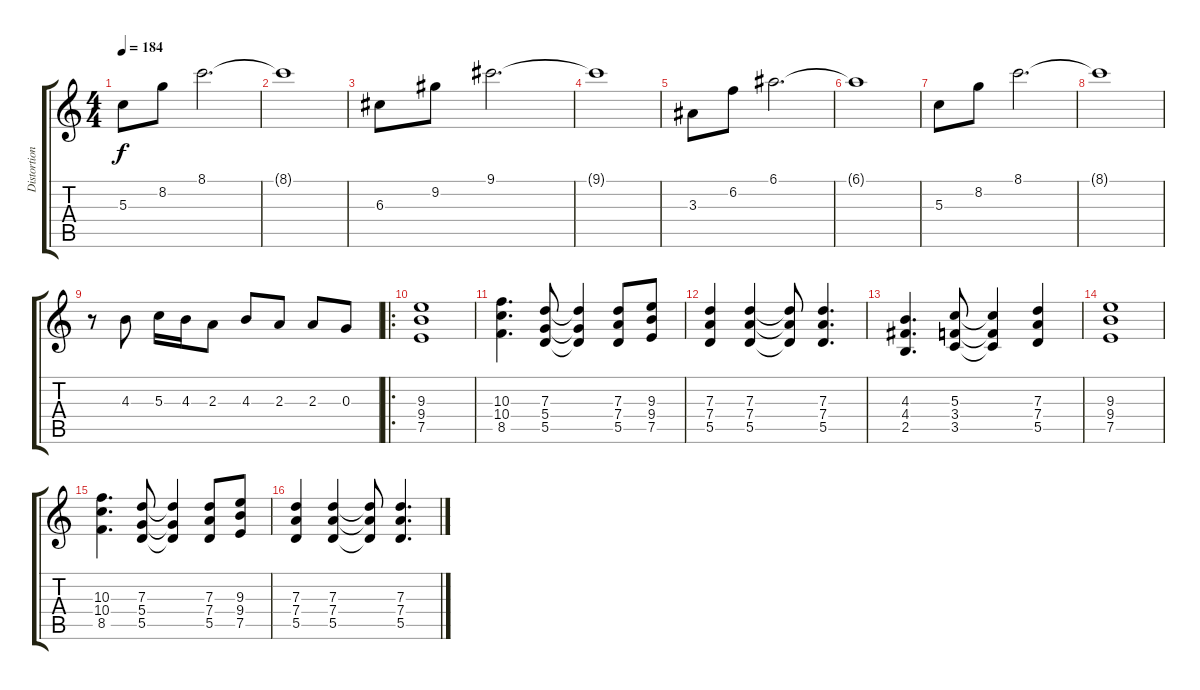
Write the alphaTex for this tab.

\track ("Distortion Guitar" "Distortion") {instrument distortionguitar}
\staff {score tabs}
\tuning (E4 B3 G3 D3 A2 E2) {hide}
\ts (4 4)
\tempo 184
\clef g2
\ks c
5.3.8{dy f} 8.2.8 8.1.2{d} |
8.1{t}.1 |
6.3.8 9.2.8 9.1.2{d} |
9.1{t}.1 |
3.3.8 6.2.8 6.1.2{d} |
6.1{t}.1 |
5.3.8 8.2.8 8.1.2{d} |
8.1{t}.1 |
r.8 4.3.8 5.3.16 4.3.16 2.3.8 4.3.8 2.3.8 2.3.8 0.3.8 |
\ro
(9.3 9.4 7.5).1 |
(10.3 10.4 8.5).4{d} (7.3 5.4 5.5).8 (7.3{t} 5.4{t} 5.5{t}).4 (7.3 7.4 5.5).8 (9.3 9.4 7.5).8 |
(7.3 7.4 5.5).4 (7.3 7.4 5.5).4 (7.3{t} 7.4{t} 5.5{t}).8 (7.3 7.4 5.5).4{d} |
(4.3 4.4 2.5).4{d} (5.3 3.4 3.5).8 (5.3{t} 3.4{t} 3.5{t}).4 (7.3 7.4 5.5).4 |
(9.3 9.4 7.5).1 |
(10.3 10.4 8.5).4{d} (7.3 5.4 5.5).8 (7.3{t} 5.4{t} 5.5{t}).4 (7.3 7.4 5.5).8 (9.3 9.4 7.5).8 |
(7.3 7.4 5.5).4 (7.3 7.4 5.5).4 (7.3{t} 7.4{t} 5.5{t}).8 (7.3 7.4 5.5).4{d}
